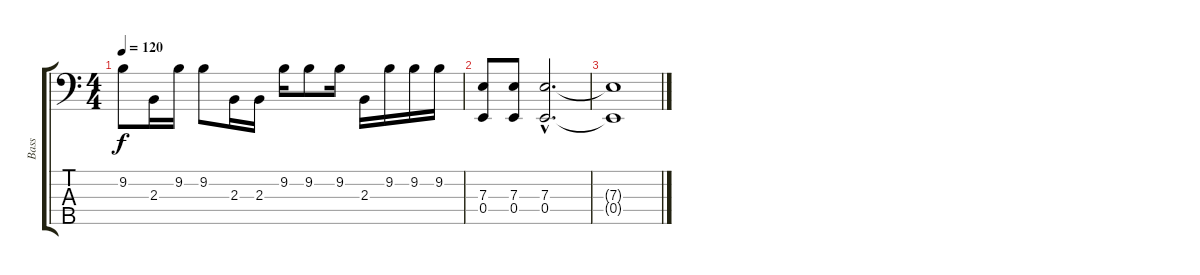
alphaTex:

\track ("Bass" "Bass") {instrument slapbass1}
\staff {score tabs}
\tuning (G2 D2 A1 E1 B0) {hide}
\ts (4 4)
\tempo 120
\clef f4
\ks c
9.2.8{dy f} 2.3.16 9.2.16 9.2.8 2.3.16 2.3.16 9.2.16 9.2.8 9.2.16 2.3.16 9.2.16 9.2.16 9.2.16 |
(7.3 0.4).8 (7.3 0.4).8 (7.3{hac} 0.4{hac}).2{d volume 0} |
(7.3{t} 0.4{t}).1
